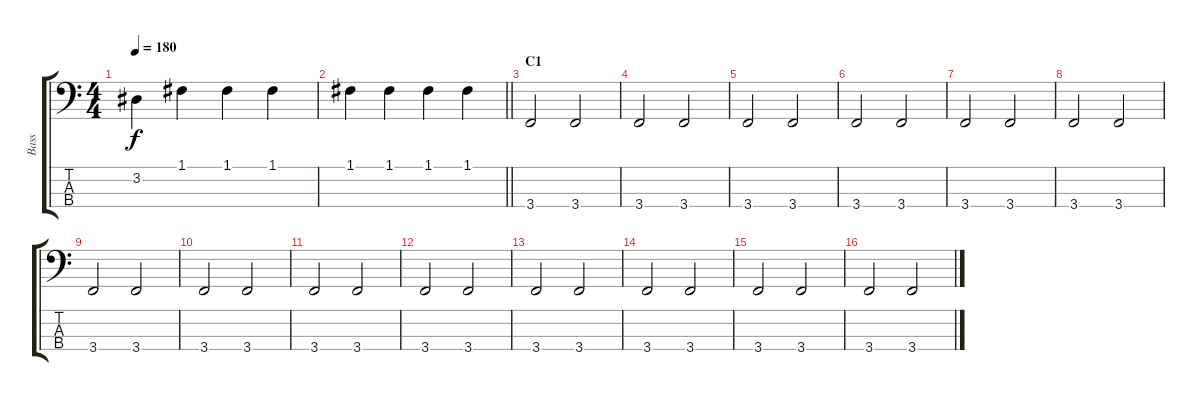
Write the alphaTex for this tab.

\track ("Bass" "Bass") {instrument electricbasspick}
\staff {score tabs}
\tuning (F2 C2 G1 D1) {hide}
\ts (4 4)
\tempo 180
\clef f4
\ks c
3.2.4{dy f} 1.1.4 1.1.4 1.1.4 |
\barLineRight lightlight
1.1.4 1.1.4 1.1.4 1.1.4 |
\section ("" "C1")
3.4.2 3.4.2 |
3.4.2 3.4.2 |
3.4.2 3.4.2 |
3.4.2 3.4.2 |
3.4.2 3.4.2 |
3.4.2 3.4.2 |
3.4.2 3.4.2 |
3.4.2 3.4.2 |
3.4.2 3.4.2 |
3.4.2 3.4.2 |
3.4.2 3.4.2 |
3.4.2 3.4.2 |
3.4.2 3.4.2 |
3.4.2 3.4.2
